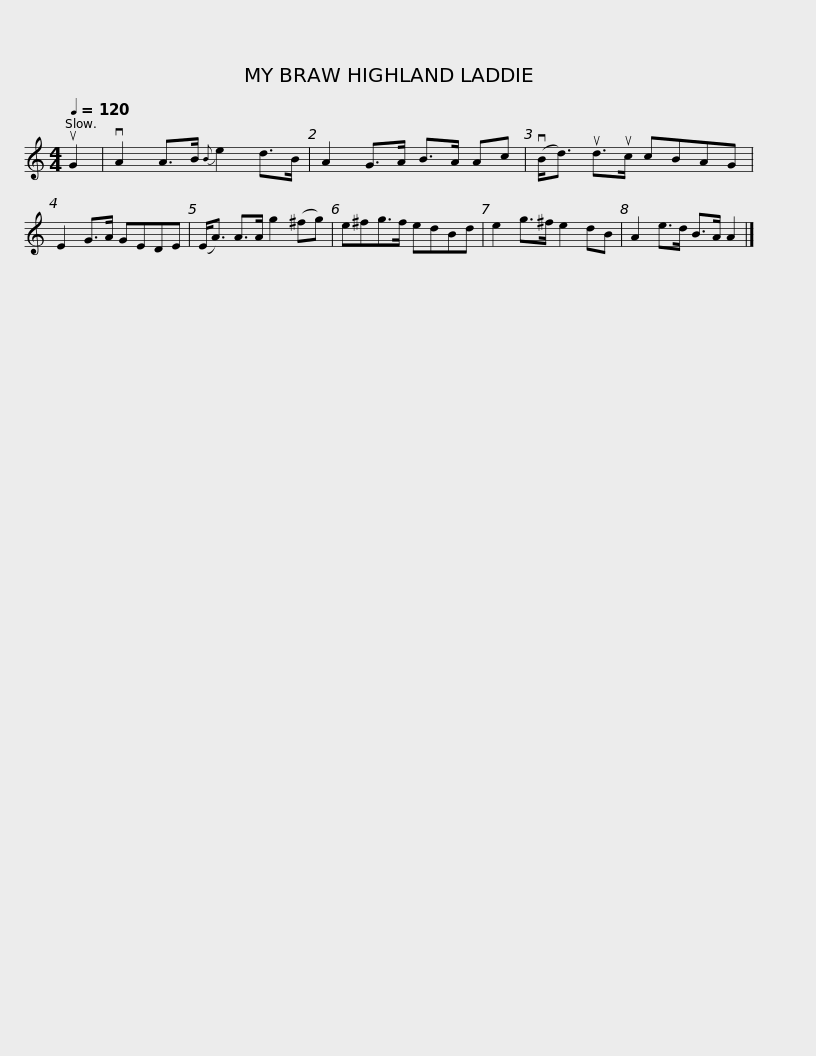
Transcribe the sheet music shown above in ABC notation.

X:1
L:1/8
Q:1/4=120
M:4/4
I:linebreak $
K:C
V:1 treble
V:1
 uG2 | vA2 A>B{B} e2 d>B | A2 G>A B>A Ac | (vB<d) ud>uc cBAG | E2 G>A GEDE | %5
 (E<A) A>A g2 (^fg) |$ e^fg>f edBd | e2 g>^f e2 dB | A2 e>d B>A A2 |] %9
